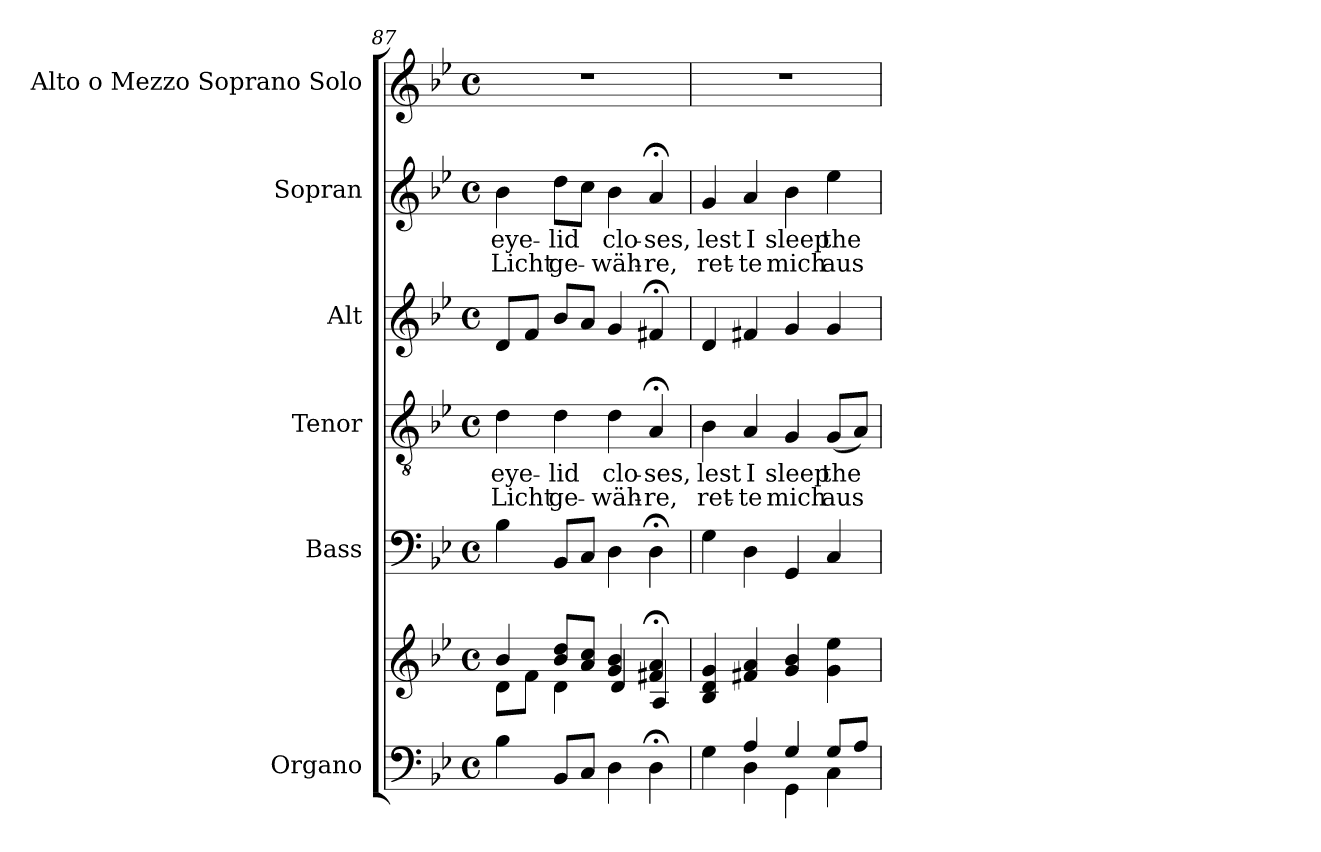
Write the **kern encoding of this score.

**kern	**kern	**kern	**kern	**text	**text	**kern	**kern	**text	**text	**kern
*part6	*part6	*part5	*part4	*part4	*part4	*part3	*part2	*part2	*part2	*part1
*staff7	*staff6	*staff5	*staff4	*staff4	*staff4	*staff3	*staff2	*staff2	*staff2	*staff1
*I"Organo	*	*I"Bass	*I"Tenor	*	*	*I"Alt	*I"Sopran	*	*	*I"Alto o Mezzo Soprano Solo
*	*	*I'B	*I'T	*	*	*I'A	*I'S	*	*	*I'S o l o
*clefF4	*clefG2	*clefF4	*clefGv2	*	*	*clefG2	*clefG2	*	*	*clefG2
*k[b-e-]	*k[b-e-]	*k[b-e-]	*k[b-e-]	*	*	*k[b-e-]	*k[b-e-]	*	*	*k[b-e-]
*M4/4	*M4/4	*M4/4	*M4/4	*	*	*M4/4	*M4/4	*	*	*M4/4
*met(c)	*met(c)	*met(c)	*met(c)	*	*	*met(c)	*met(c)	*	*	*met(c)
=87	=87	=87	=87	=87	=87	=87	=87	=87	=87	=87
*	*^	*	*	*	*	*	*	*	*	*
4B-\	4b-/	8d\L	4B-\	4d\	eye-	Licht	8d/L	4b-\	eye-	Licht	1r
.	.	8f\J	.	.	.	.	8f/J	.	.	.	.
8BB-/L	8b-/ 8dd/L	4d\	8BB-/L	4d\	-lid	ge-	8b-/L	8dd\L	-lid	ge-	.
8C/J	8a/ 8cc/J	.	8C/J	.	.	.	8a/J	8cc\J	.	.	.
4D\	4g/ 4b-/	4d/	4D\	4d\	clo-	-wäh-	4g/	4b-\	clo-	-wäh-	.
4D;<\	4f#X/;< 4a/;<	4A/	4D;<\	4A;</	-ses,	-re,	4f#X;</	4a;</	-ses,	-re,	.
*	*v	*v	*	*	*	*	*	*	*	*	*
=88	=88	=88	=88	=88	=88	=88	=88	=88	=88	=88
*^	*	*	*	*	*	*	*	*	*	*
4rFyy	4G\	4B-/ 4d/ 4g/	4G\	4B-\	lest	ret-	4d/	4g/	lest	ret-	1r
4A/	4D\	4f#X/ 4a/	4D\	4A/	I	-te	4f#X/	4a/	I	-te	.
4G/	4GG\	4g/ 4b-/	4GG/	4G/	sleep	mich	4g/	4b-\	sleep	mich	.
8G/L	4C\	4g\ 4ee-\	4C/	(8G/L	the	aus	4g/	4ee-\	the	aus	.
8A/J	.	.	.	8A/J)	.	.	.	.	.	.	.
*v	*v	*	*	*	*	*	*	*	*	*	*
=	=	=	=	=	=	=	=	=	=	=
*-	*-	*-	*-	*-	*-	*-	*-	*-	*-	*-
